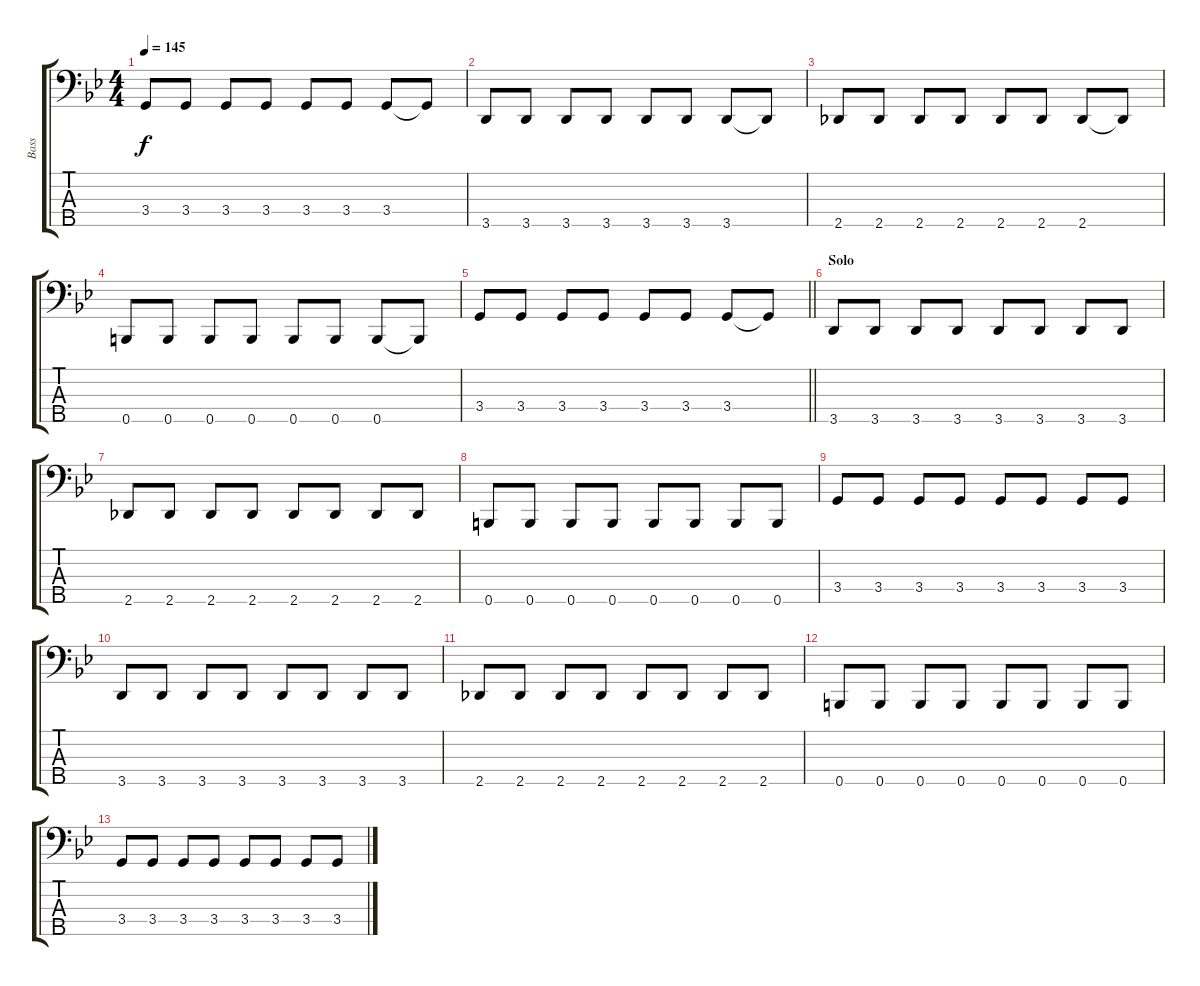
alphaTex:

\track ("Bass" "Bass") {instrument electricbassfinger}
\staff {score tabs}
\tuning (G2 D2 A1 E1 B0) {hide}
\ts (4 4)
\tempo 145
\clef f4
\ks bb
3.4.8{dy f} 3.4.8 3.4.8 3.4.8 3.4.8 3.4.8 3.4.8 3.4{t}.8 |
3.5.8 3.5.8 3.5.8 3.5.8 3.5.8 3.5.8 3.5.8 3.5{t}.8 |
2.5.8 2.5.8 2.5.8 2.5.8 2.5.8 2.5.8 2.5.8 2.5{t}.8 |
0.5.8 0.5.8 0.5.8 0.5.8 0.5.8 0.5.8 0.5.8 0.5{t}.8 |
\barLineRight lightlight
3.4.8 3.4.8 3.4.8 3.4.8 3.4.8 3.4.8 3.4.8 3.4{t}.8 |
\section ("" "Solo")
3.5.8 3.5.8 3.5.8 3.5.8 3.5.8 3.5.8 3.5.8 3.5.8 |
2.5.8 2.5.8 2.5.8 2.5.8 2.5.8 2.5.8 2.5.8 2.5.8 |
0.5.8 0.5.8 0.5.8 0.5.8 0.5.8 0.5.8 0.5.8 0.5.8 |
3.4.8 3.4.8 3.4.8 3.4.8 3.4.8 3.4.8 3.4.8 3.4.8 |
3.5.8 3.5.8 3.5.8 3.5.8 3.5.8 3.5.8 3.5.8 3.5.8 |
2.5.8 2.5.8 2.5.8 2.5.8 2.5.8 2.5.8 2.5.8 2.5.8 |
0.5.8 0.5.8 0.5.8 0.5.8 0.5.8 0.5.8 0.5.8 0.5.8 |
3.4.8 3.4.8 3.4.8 3.4.8 3.4.8 3.4.8 3.4.8 3.4.8
